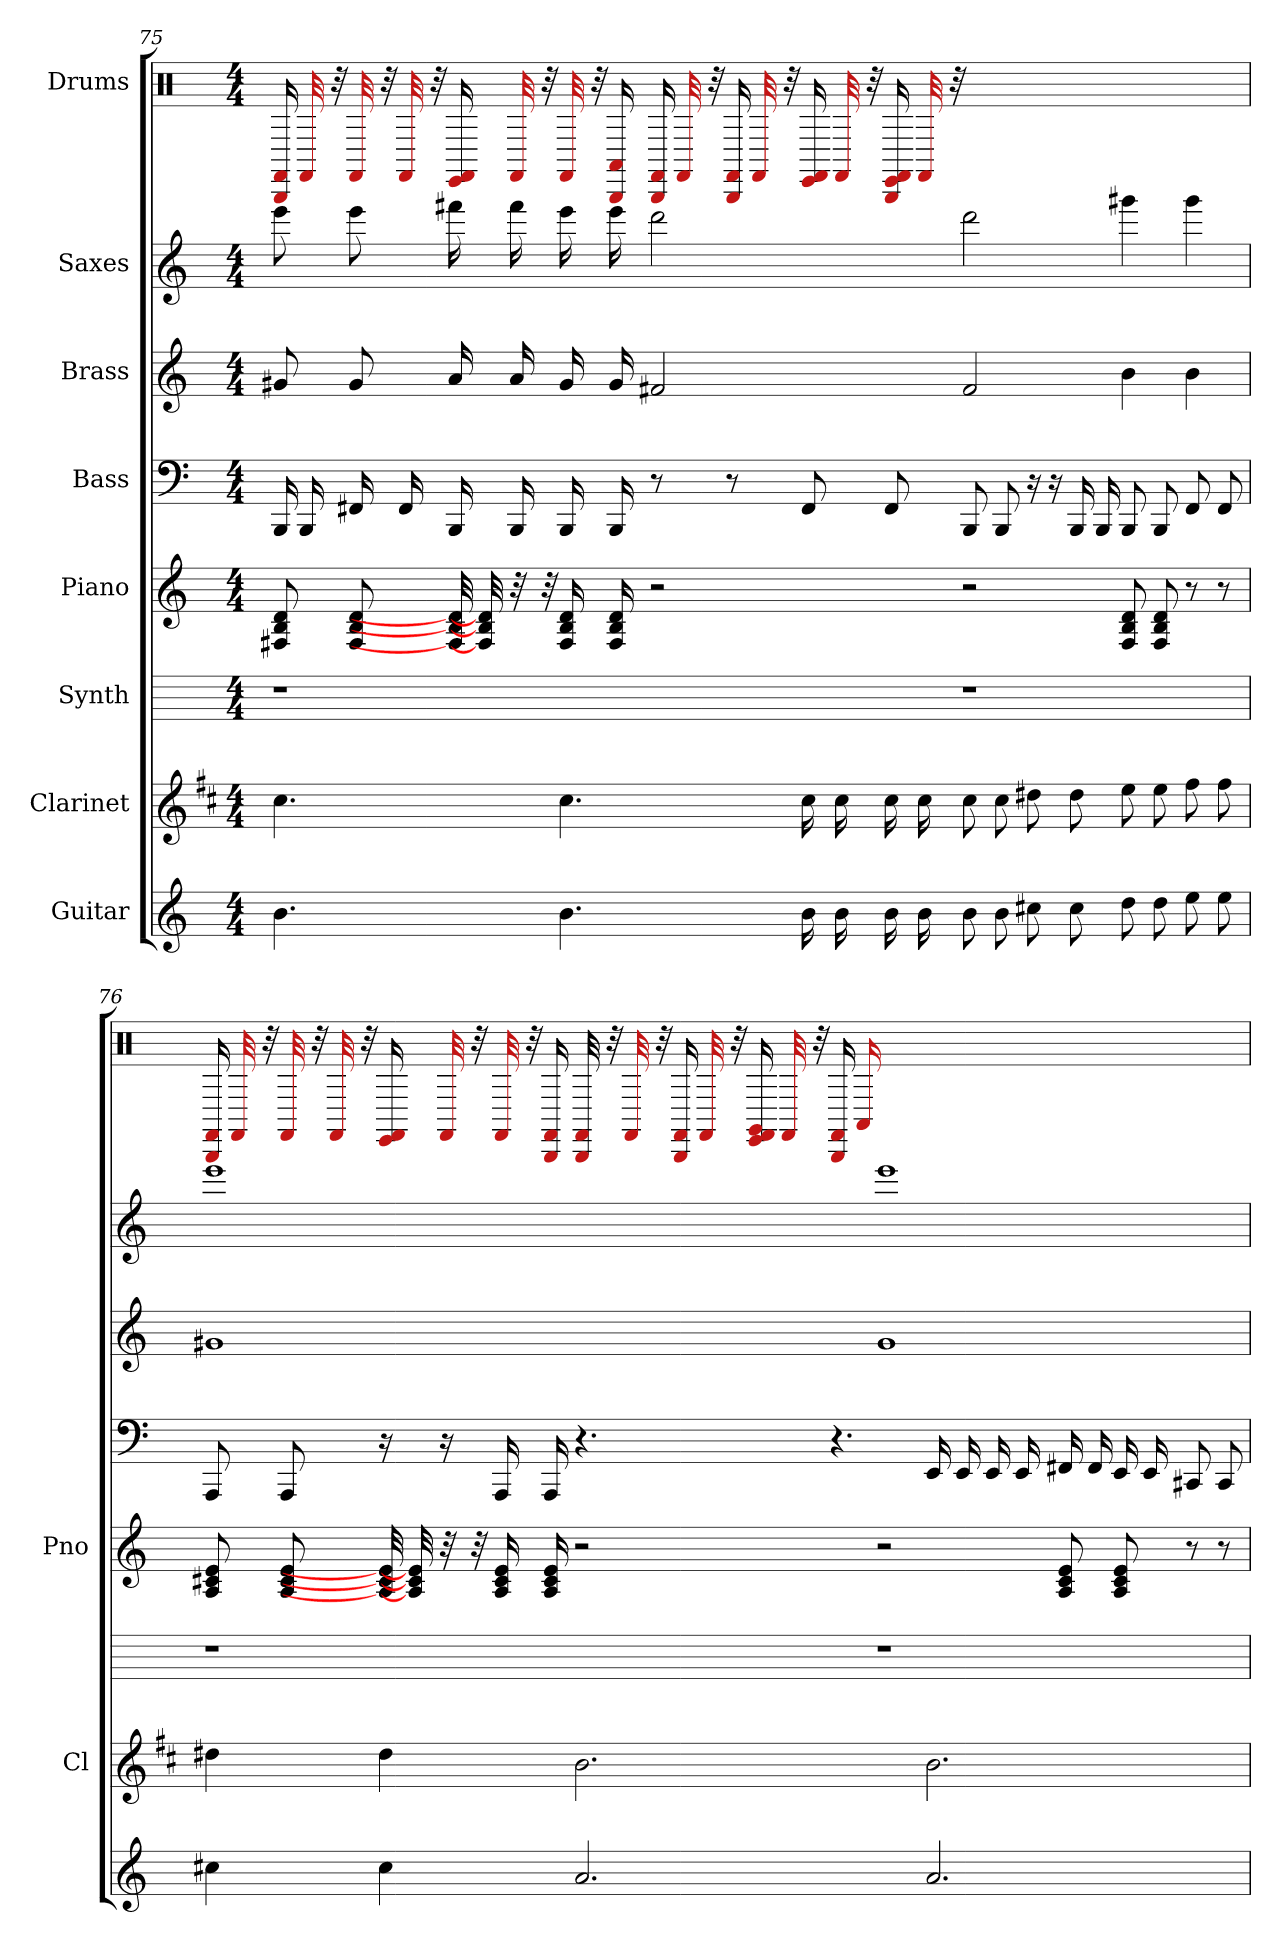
**kern	**kern	**kern	**kern	**kern	**kern	**kern	**kern
*part8	*part7	*part6	*part5	*part4	*part3	*part2	*part1
*staff8	*staff7	*staff6	*staff5	*staff4	*staff3	*staff2	*staff1
*I"Guitar	*I"Clarinet	*I"Synth	*I"Piano	*I"Bass	*I"Brass	*I"Saxes	*I"Drums
*	*I'Cl	*	*I'Pno	*	*	*	*
*	*	*	*	*	*	*	*clefX
*	*ITrd1c2	*	*	*	*	*ITrd8c14	*
*k[]	*k[]	*k[]	*k[]	*k[]	*k[]	*k[]	*k[]
*M4/4	*M4/4	*M4/4	*M4/4	*M4/4	*M4/4	*M4/4	*M4/4
=75	=75	=75	=75	=75	=75	=75	=75
4.b	4.b	1r	8d 8B 8F#	16BBB	8g#	8ee	16BBB 16FF#
.	.	.	.	16BBB	.	.	32FF#
.	.	.	.	.	.	.	32r
.	.	.	8d 8B 8F#	16FF#	8g#	8ee	32FF#
.	.	.	.	.	.	.	32r
.	.	.	.	16FF#	.	.	32FF#
.	.	.	.	.	.	.	32r
.	.	.	32d] 32B] 32F#]	16BBB	16a	16ff#	16EE 16FF#
.	.	.	32d] 32B] 32F#]	.	.	.	.
.	.	.	32r	16BBB	16a	16ff#	32FF#
.	.	.	32r	.	.	.	32r
4.b	4.b	.	16d 16B 16F#	16BBB	16g#	16ee	32FF#
.	.	.	.	.	.	.	32r
.	.	.	16d 16B 16F#	16BBB	16g#	16ee	16BBB 16AA#
.	.	.	2r	8r	2f#	2dd	16BBB 16FF#
.	.	.	.	.	.	.	32FF#
.	.	.	.	.	.	.	32r
.	.	.	.	8r	.	.	16BBB 16FF#
.	.	.	.	.	.	.	32FF#
.	.	.	.	.	.	.	32r
16b	16b	.	.	8FF#	.	.	16EE 16FF#
16b	16b	.	.	.	.	.	32FF#
.	.	.	.	.	.	.	32r
16b	16b	.	.	8FF#	.	.	16BBB 16EE 16FF#
16b	16b	.	.	.	.	.	32FF#
.	.	.	.	.	.	.	32r
8b	8b	1r	2r	8BBB	2f#	2dd	1ryy
8b	8b	.	.	8BBB	.	.	.
8cc#	8cc#	.	.	16r	.	.	.
.	.	.	.	16r	.	.	.
8cc#	8cc#	.	.	16BBB	.	.	.
.	.	.	.	16BBB	.	.	.
8dd	8dd	.	8d 8B 8F#	8BBB	4b	4gg#	.
8dd	8dd	.	8d 8B 8F#	8BBB	.	.	.
8ee	8ee	.	8r	8FF#	4b	4gg#	.
8ee	8ee	.	8r	8FF#	.	.	.
=76	=76	=76	=76	=76	=76	=76	=76
4cc#	4cc#	1r	8e 8c# 8A	8AAA	1g#	1ee	16BBB 16FF#
.	.	.	.	.	.	.	32FF#
.	.	.	.	.	.	.	32r
.	.	.	8e 8c# 8A	8AAA	.	.	32FF#
.	.	.	.	.	.	.	32r
.	.	.	.	.	.	.	32FF#
.	.	.	.	.	.	.	32r
4cc#	4cc#	.	32e] 32c#] 32A]	16r	.	.	16EE 16FF#
.	.	.	32e] 32c#] 32A]	.	.	.	.
.	.	.	32r	16r	.	.	32FF#
.	.	.	32r	.	.	.	32r
.	.	.	16e 16c# 16A	16AAA	.	.	32FF#
.	.	.	.	.	.	.	32r
.	.	.	16e 16c# 16A	16AAA	.	.	16BBB 16FF#
2.a	2.a	.	2r	4.r	.	.	32BBB 32FF#
.	.	.	.	.	.	.	32r
.	.	.	.	.	.	.	32FF#
.	.	.	.	.	.	.	32r
.	.	.	.	.	.	.	16BBB 16FF#
.	.	.	.	.	.	.	32FF#
.	.	.	.	.	.	.	32r
.	.	.	.	.	.	.	16EE 16FF# 16GG
.	.	.	.	.	.	.	32FF#
.	.	.	.	.	.	.	32r
.	.	.	.	4.r	.	.	16BBB 16FF#
.	.	.	.	.	.	.	16AA#
.	.	1r	2r	.	1g#	1ee	1ryy
2.a	2.a	.	.	16EE	.	.	.
.	.	.	.	16EE	.	.	.
.	.	.	.	16EE	.	.	.
.	.	.	.	16EE	.	.	.
.	.	.	8e 8c# 8A	16FF#	.	.	.
.	.	.	.	16FF#	.	.	.
.	.	.	8e 8c# 8A	16EE	.	.	.
.	.	.	.	16EE	.	.	.
.	.	.	8r	8CC#	.	.	.
.	.	.	8r	8CC#	.	.	.
=	=	=	=	=	=	=	=
*-	*-	*-	*-	*-	*-	*-	*-
